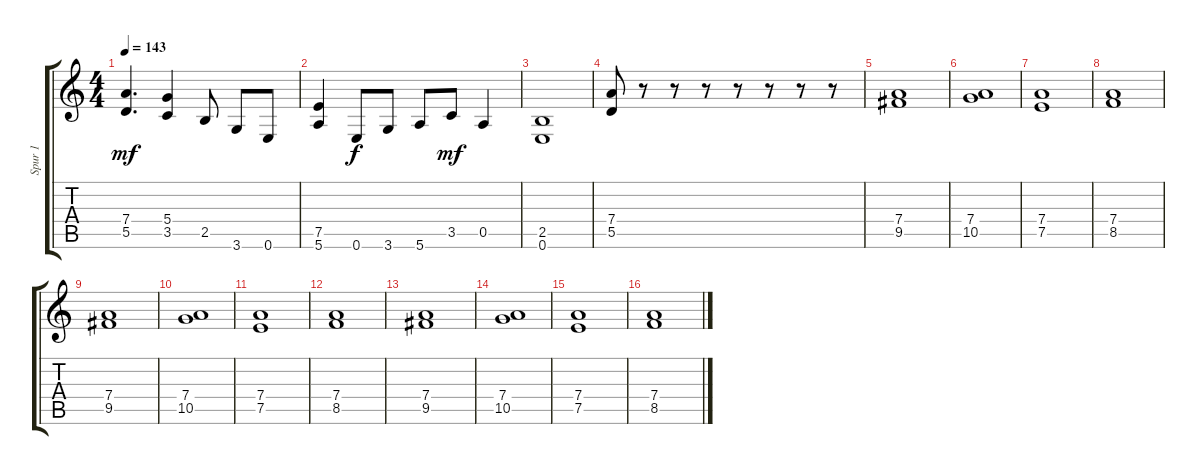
\track ("Spur 1" "Spur 1") {instrument distortionguitar}
\staff {score tabs}
\tuning (E4 B3 G3 D3 A2 E2) {hide}
\ts (4 4)
\tempo 143
\clef g2
\ks c
(7.4 5.5).4{d dy mf} (5.4 3.5).4 2.5.8 3.6.8 0.6.8 |
(7.5 5.6).4 0.6.8{dy f} 3.6.8 5.6.8 3.5.8{dy mf} 0.5.4 |
(2.5 0.6).1 |
(7.4 5.5).8 r.8 r.8 r.8 r.8 r.8 r.8 r.8 |
(7.4 9.5).1 |
(7.4 10.5).1 |
(7.4 7.5).1 |
(7.4 8.5).1 |
(7.4 9.5).1 |
(7.4 10.5).1 |
(7.4 7.5).1 |
(7.4 8.5).1 |
(7.4 9.5).1 |
(7.4 10.5).1 |
(7.4 7.5).1 |
(7.4 8.5).1
